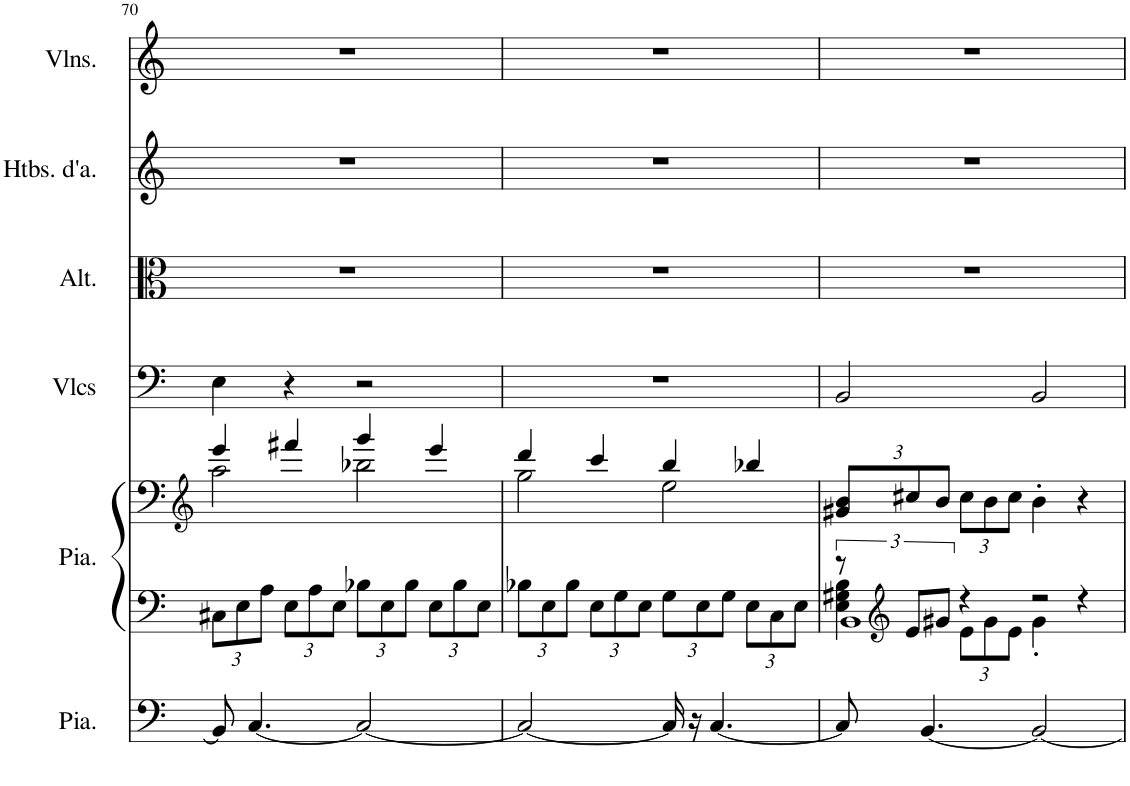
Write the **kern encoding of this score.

**kern	**kern	**kern	**kern	**kern	**kern	**kern
*part6	*part5	*part5	*part4	*part3	*part2	*part1
*staff7	*staff6	*staff5	*staff4	*staff3	*staff2	*staff1
*I"Piano, Pedals	*I"Piano, Organ	*	*I"Violoncelles, Bass	*I"Altos, Tenor	*I"Hautbois d'amour, Alto	*I"Violons, Soprano
*I'Pia.	*I'Pia.	*	*I'Vlcs	*I'Alt.	*I'Htbs. d'a.	*I'Vlns.
!!LO:PB:g=z
*clefF4	*clefF4	*clefG2	*clefF4	*clefC3	*clefG2	*clefG2
*	*	*	*	*	*Trd2c3	*
*k[]	*k[]	*k[]	*k[]	*k[]	*k[]	*k[]
*M4/4	*M4/4	*M4/4	*M4/4	*M4/4	*M4/4	*M4/4
*	*Xbrackettup	*	*	*	*	*
=70	=70	=70	=70	=70	=70	=70
*	*	*^	*	*	*	*
8BB/]	12C#X\L	4eee/	2aa\	4E\	1r	1r	1r
.	12E\	.	.	.	.	.	.
[4.C/	.	.	.	.	.	.	.
.	12A\J	.	.	.	.	.	.
.	12E\L	4fff#X/	.	4r	.	.	.
.	12A\	.	.	.	.	.	.
.	12E\J	.	.	.	.	.	.
2C/_	12B-X\L	4ggg/	2bb-X\	2r	.	.	.
.	12E\	.	.	.	.	.	.
.	12B-\J	.	.	.	.	.	.
.	12E\L	4eee/	.	.	.	.	.
.	12B-\	.	.	.	.	.	.
.	12E\J	.	.	.	.	.	.
=71	=71	=71	=71	=71	=71	=71	=71
2C/_	12B-X\L	4ddd/	2gg\	1r	1r	1r	1r
.	12E\	.	.	.	.	.	.
.	12B-\J	.	.	.	.	.	.
.	12E\L	4ccc/	.	.	.	.	.
.	12G\	.	.	.	.	.	.
.	12E\J	.	.	.	.	.	.
16C/]	12G\L	4bb/	2ee\	.	.	.	.
16r	.	.	.	.	.	.	.
.	12E\	.	.	.	.	.	.
[4.C/	.	.	.	.	.	.	.
.	12G\J	.	.	.	.	.	.
.	12E\L	4bb-X/	.	.	.	.	.
.	12C\	.	.	.	.	.	.
.	12E\J	.	.	.	.	.	.
*	*	*v	*v	*	*	*	*
=72	=72	=72	=72	=72	=72	=72
*	*brackettup	*Xbrackettup	*	*	*	*
*	*^	*	*	*	*	*
*	*	*^	*	*	*	*	*
8C/]	12r	4E\ 4G#X\ 4B\	1BB	12g#X/ 12b/L	2BB/	1r	1r	1r
*	*clefG2	*	*	*	*	*	*	*
.	12e/L	.	.	12cc#X/	.	.	.	.
[4.BB/	.	.	.	.	.	.	.	.
.	12g#X/J	.	.	12b/J	.	.	.	.
*	*	*Xbrackettup	*	*	*	*	*	*
.	4r	12e\L	.	12cc#\L	.	.	.	.
.	.	12g#\	.	12b\	.	.	.	.
.	.	12e\J	.	12cc#\J	.	.	.	.
2BB/_	2r	4g#'\	.	4b'\	2BB/	.	.	.
.	.	4r	.	4r	.	.	.	.
*	*v	*v	*v	*	*	*	*	*
=	=	=	=	=	=	=
*-	*-	*-	*-	*-	*-	*-
